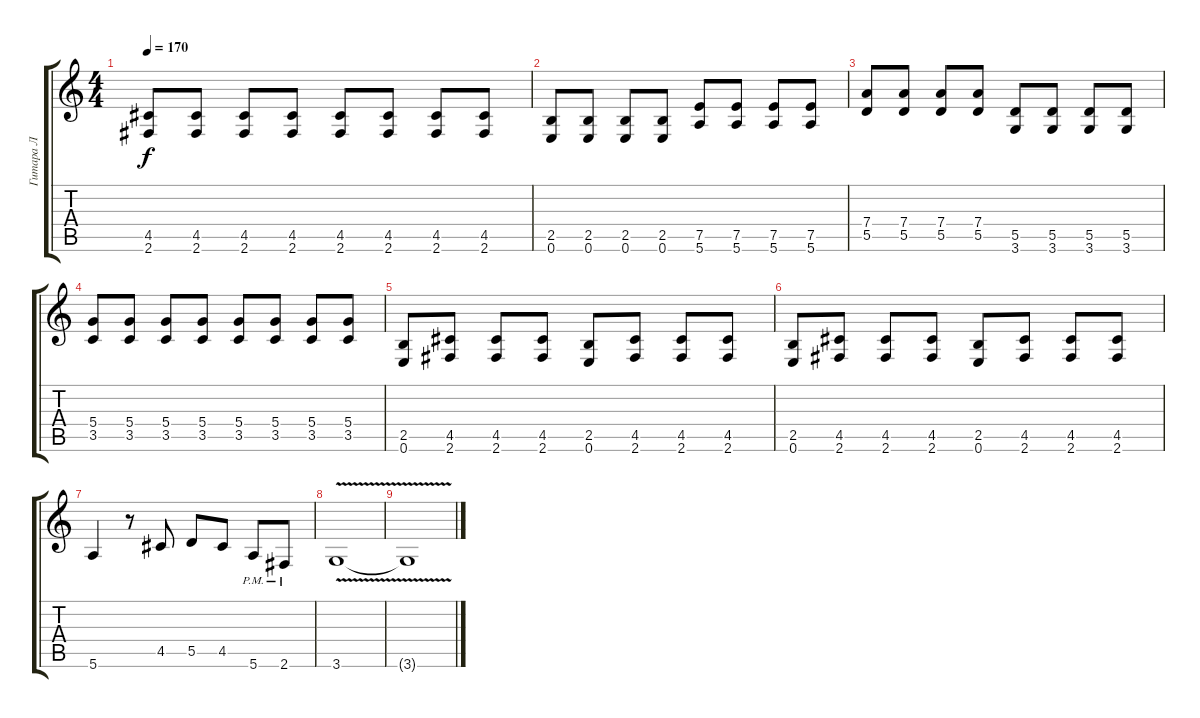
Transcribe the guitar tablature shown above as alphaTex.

\track ("Гитара Л" "Гитара Л") {instrument distortionguitar}
\staff {score tabs}
\tuning (E4 B3 G3 D3 A2 E2) {hide}
\ts (4 4)
\tempo 170
\clef g2
\ks c
(4.5 2.6).8{dy f} (4.5 2.6).8 (4.5 2.6).8 (4.5 2.6).8 (4.5 2.6).8 (4.5 2.6).8 (4.5 2.6).8 (4.5 2.6).8 |
(2.5 0.6).8{instrument distortionguitar} (2.5 0.6).8 (2.5 0.6).8 (2.5 0.6).8 (7.5 5.6).8 (7.5 5.6).8 (7.5 5.6).8 (7.5 5.6).8 |
(7.4 5.5).8 (7.4 5.5).8 (7.4 5.5).8 (7.4 5.5).8 (5.5 3.6).8 (5.5 3.6).8 (5.5 3.6).8 (5.5 3.6).8 |
(5.4 3.5).8 (5.4 3.5).8 (5.4 3.5).8 (5.4 3.5).8 (5.4 3.5).8 (5.4 3.5).8 (5.4 3.5).8 (5.4 3.5).8 |
(2.5 0.6).8 (4.5 2.6).8 (4.5 2.6).8 (4.5 2.6).8 (2.5 0.6).8 (4.5 2.6).8 (4.5 2.6).8 (4.5 2.6).8 |
(2.5 0.6).8 (4.5 2.6).8 (4.5 2.6).8 (4.5 2.6).8 (2.5 0.6).8 (4.5 2.6).8 (4.5 2.6).8 (4.5 2.6).8 |
5.6.4 r.8 4.5.8 5.5.8 4.5.8 5.6{pm}.8 2.6{pm}.8 |
3.6{v}.1 |
3.6{t}.1
